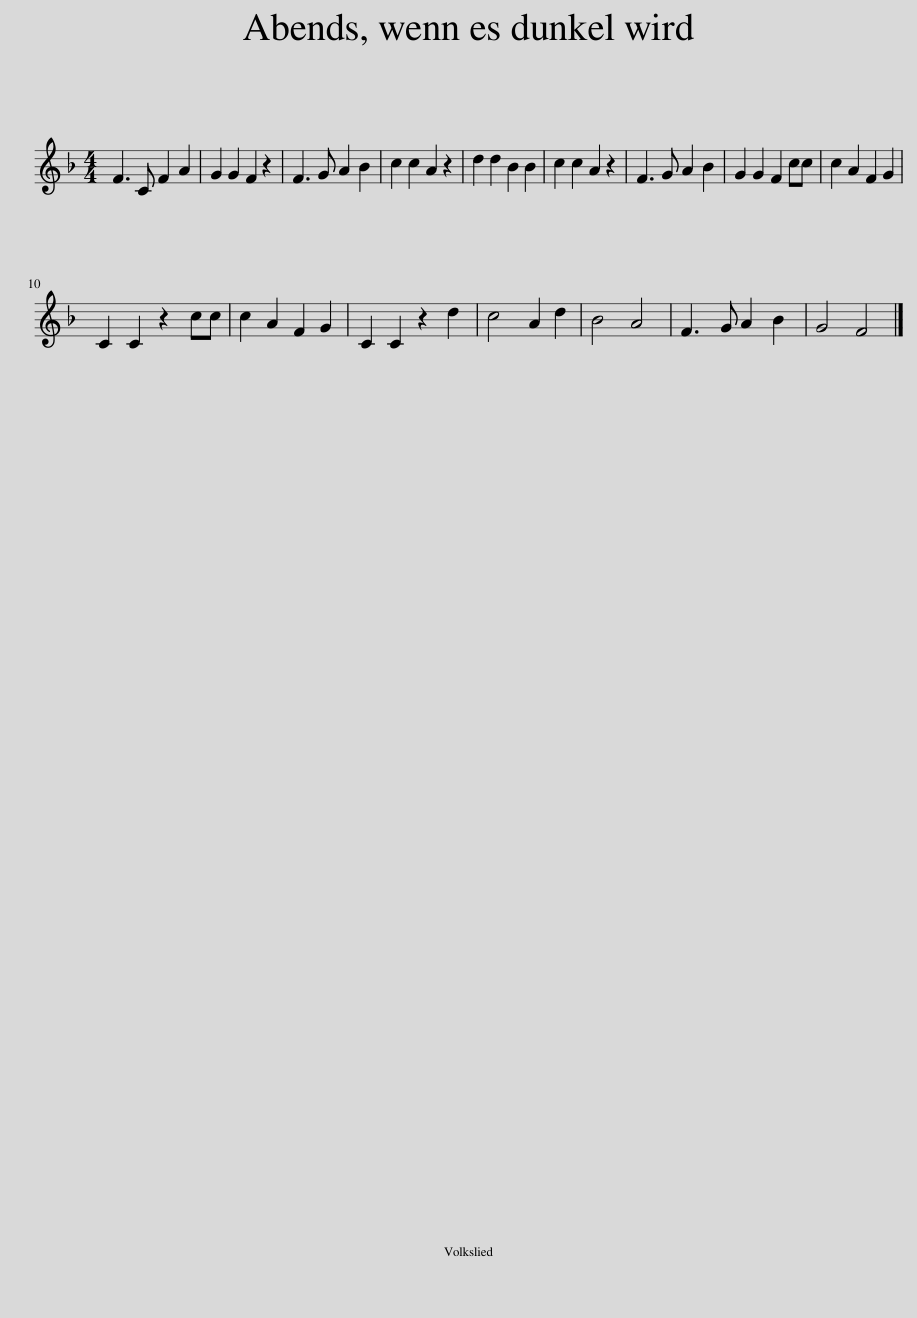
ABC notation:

X:1
L:1/8
M:4/4
I:linebreak $
K:F
V:1 treble
V:1
 F3 C F2 A2 | G2 G2 F2 z2 | F3 G A2 B2 | c2 c2 A2 z2 | d2 d2 B2 B2 | %5
 c2 c2 A2 z2 | F3 G A2 B2 | G2 G2 F2 cc | c2 A2 F2 G2 |$ C2 C2 z2 cc | %10
 c2 A2 F2 G2 | C2 C2 z2 d2 | c4 A2 d2 | B4 A4 | F3 G A2 B2 | %15
 G4 F4 |] %16
